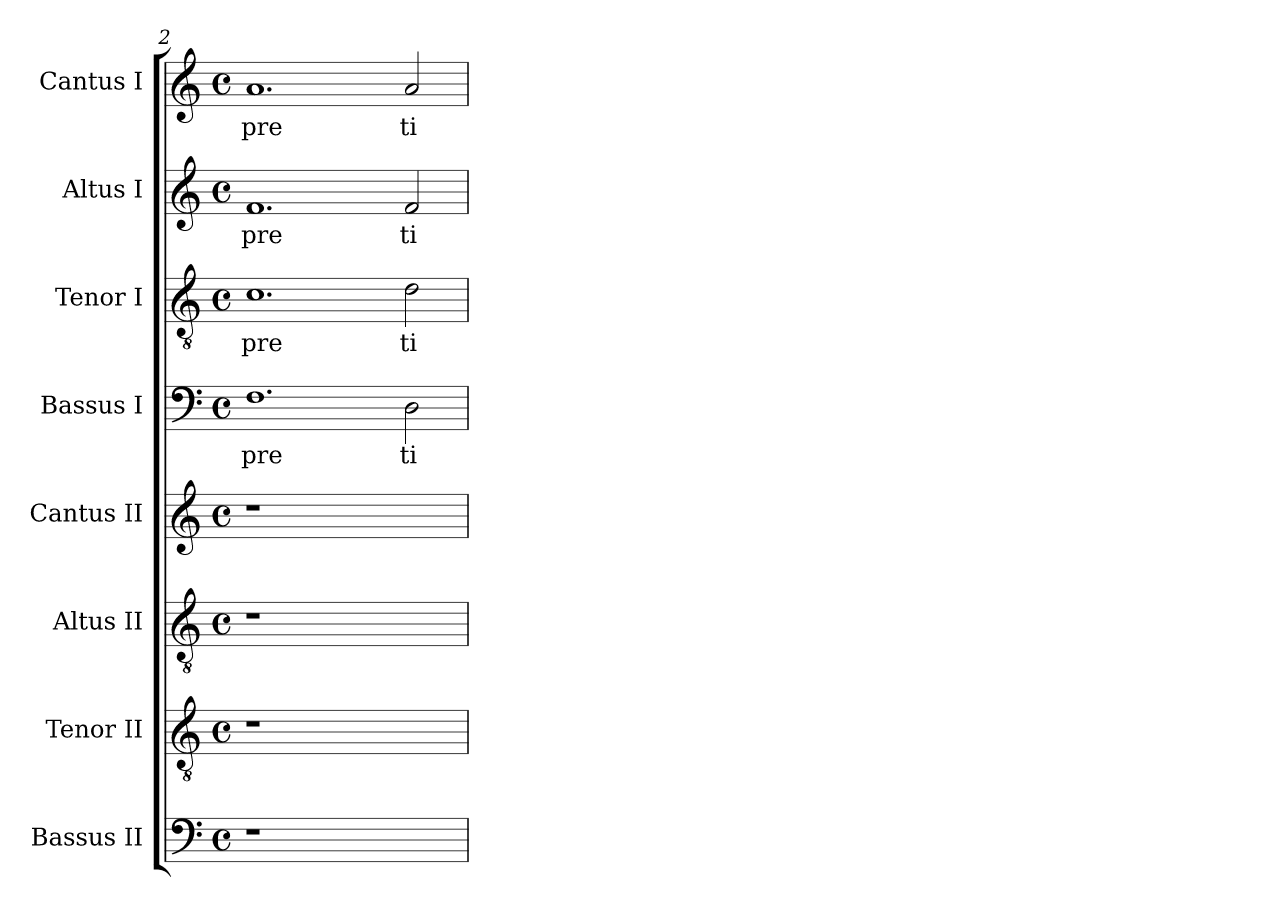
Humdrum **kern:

**kern	**kern	**kern	**kern	**kern	**text	**kern	**text	**kern	**text	**kern	**text
*part8	*part7	*part6	*part5	*part4	*part4	*part3	*part3	*part2	*part2	*part1	*part1
*staff8	*staff7	*staff6	*staff5	*staff4	*staff4	*staff3	*staff3	*staff2	*staff2	*staff1	*staff1
*I"Bassus II	*I"Tenor II	*I"Altus II	*I"Cantus II	*I"Bassus I	*	*I"Tenor I	*	*I"Altus I	*	*I"Cantus I	*
*clefF4	*clefGv2	*clefGv2	*clefG2	*clefF4	*	*clefGv2	*	*clefG2	*	*clefG2	*
*M4/4	*M4/4	*M4/4	*M4/4	*M4/4	*	*M4/4	*	*M4/4	*	*M4/4	*
*met(c)	*met(c)	*met(c)	*met(c)	*met(c)	*	*met(c)	*	*met(c)	*	*met(c)	*
=2	=2	=2	=2	=2	=2	=2	=2	=2	=2	=2	=2
!	!	!	!	!	!LO:LY:b:cj	!	!LO:LY:b:cj	!	!LO:LY:b:cj	!	!LO:LY:b:cj
1r	1r	1r	1r	1.F	pre	1.c	pre	1.f	pre	1.a	pre
1ryy	1ryy	1ryy	1ryy	.	.	.	.	.	.	.	.
!	!	!	!	!	!LO:LY:b:cj	!	!LO:LY:b:cj	!	!LO:LY:b:cj	!	!LO:LY:b:cj
.	.	.	.	2D\	ti	2d\	ti	2f/	ti	2a/	ti
=	=	=	=	=	=	=	=	=	=	=	=
*-	*-	*-	*-	*-	*-	*-	*-	*-	*-	*-	*-
